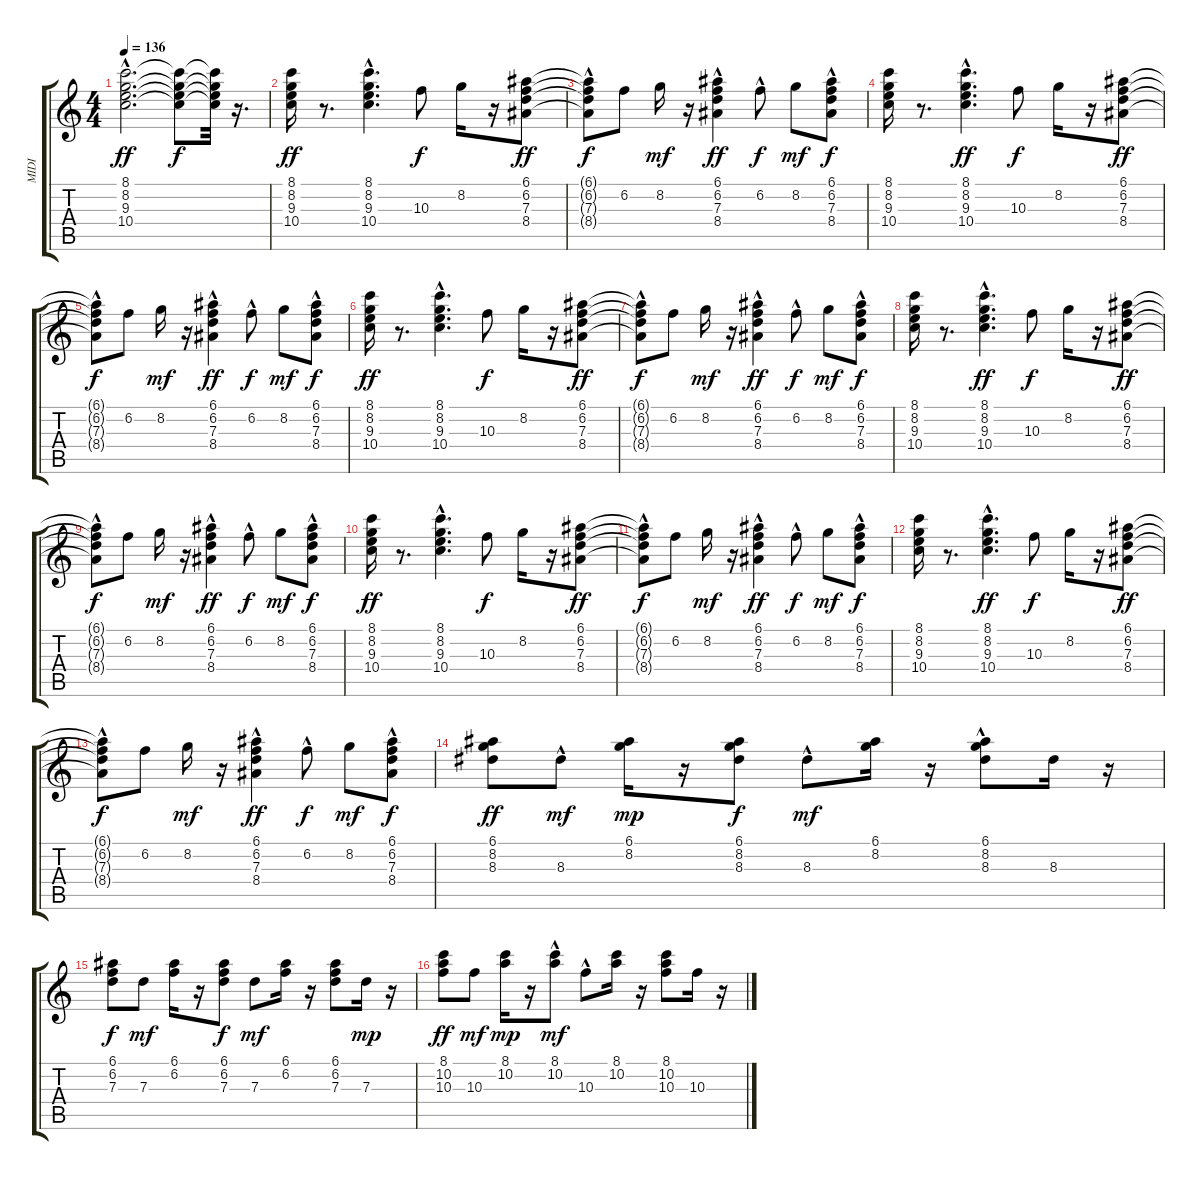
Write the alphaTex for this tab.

\track ("MIDI" "MIDI") {instrument acousticguitarsteel}
\staff {score tabs}
\tuning (E4 B3 G3 D3 A2 E2) {hide}
\ts (4 4)
\tempo 136
\clef g2
\ks c
(8.1{hac} 8.2{hac} 9.3{hac} 10.4{hac}).2{d dy ff} (8.1{t} 8.2{t} 9.3{t} 10.4{t}).8{dy f} (8.1{t} 8.2{t} 9.3{t} 10.4{t}).32 r.16{d} |
(8.1 8.2 9.3 10.4).16{dy ff} r.8{d} (8.1{hac} 8.2 9.3{hac} 10.4).4{d} 10.3.8{dy f} 8.2.16 r.16 (6.1 6.2 7.3 8.4).8{dy ff} |
(6.1{hac t} 6.2{t} 7.3{t} 8.4{t}).8{dy f} 6.2.8 8.2.16{dy mf} r.16 (6.1 6.2 7.3{hac} 8.4{hac}).4{dy ff} 6.2{hac}.8{dy f} 8.2.8{dy mf} (6.1 6.2{hac} 7.3 8.4).8{dy f} |
(8.1 8.2 9.3 10.4).16 r.8{d} (8.1{hac} 8.2 9.3{hac} 10.4{hac}).4{d dy ff} 10.3.8{dy f} 8.2.16 r.16 (6.1 6.2 7.3 8.4).8{dy ff} |
(6.1{hac t} 6.2{t} 7.3{t} 8.4{t}).8{dy f} 6.2.8 8.2.16{dy mf} r.16 (6.1 6.2 7.3{hac} 8.4{hac}).4{dy ff} 6.2{hac}.8{dy f} 8.2.8{dy mf} (6.1 6.2{hac} 7.3 8.4).8{dy f} |
(8.1 8.2 9.3 10.4).16{dy ff} r.8{d} (8.1{hac} 8.2 9.3{hac} 10.4).4{d} 10.3.8{dy f} 8.2.16 r.16 (6.1 6.2 7.3 8.4).8{dy ff} |
(6.1{hac t} 6.2{t} 7.3{t} 8.4{t}).8{dy f} 6.2.8 8.2.16{dy mf} r.16 (6.1 6.2 7.3{hac} 8.4{hac}).4{dy ff} 6.2{hac}.8{dy f} 8.2.8{dy mf} (6.1 6.2{hac} 7.3 8.4).8{dy f} |
(8.1 8.2 9.3 10.4).16 r.8{d} (8.1{hac} 8.2 9.3{hac} 10.4{hac}).4{d dy ff} 10.3.8{dy f} 8.2.16 r.16 (6.1 6.2 7.3 8.4).8{dy ff} |
(6.1{hac t} 6.2{t} 7.3{t} 8.4{t}).8{dy f} 6.2.8 8.2.16{dy mf} r.16 (6.1 6.2 7.3{hac} 8.4{hac}).4{dy ff} 6.2{hac}.8{dy f} 8.2.8{dy mf} (6.1 6.2{hac} 7.3 8.4).8{dy f} |
(8.1 8.2 9.3 10.4).16{dy ff} r.8{d} (8.1{hac} 8.2 9.3{hac} 10.4).4{d} 10.3.8{dy f} 8.2.16 r.16 (6.1 6.2 7.3 8.4).8{dy ff} |
(6.1{hac t} 6.2{t} 7.3{t} 8.4{t}).8{dy f} 6.2.8 8.2.16{dy mf} r.16 (6.1 6.2 7.3{hac} 8.4{hac}).4{dy ff} 6.2{hac}.8{dy f} 8.2.8{dy mf} (6.1 6.2{hac} 7.3 8.4).8{dy f} |
(8.1 8.2 9.3 10.4).16 r.8{d} (8.1{hac} 8.2 9.3{hac} 10.4{hac}).4{d dy ff} 10.3.8{dy f} 8.2.16 r.16 (6.1 6.2 7.3 8.4).8{dy ff} |
(6.1{hac t} 6.2{t} 7.3{t} 8.4{t}).8{dy f} 6.2.8 8.2.16{dy mf} r.16 (6.1 6.2 7.3{hac} 8.4{hac}).4{dy ff} 6.2{hac}.8{dy f} 8.2.8{dy mf} (6.1 6.2{hac} 7.3 8.4).8{dy f} |
(6.1 8.2 8.3).8{dy ff} 8.3{hac}.8{dy mf} (6.1 8.2).16{dy mp} r.16 (6.1 8.2 8.3).8{dy f} 8.3{hac}.8{dy mf} (6.1 8.2).16 r.16 (6.1 8.2{hac} 8.3).8 8.3.16 r.16 |
(6.1 6.2 7.3).8{dy f} 7.3.8{dy mf} (6.1 6.2).16 r.16 (6.1 6.2 7.3).8{dy f} 7.3.8{dy mf} (6.1 6.2).16 r.16 (6.1 6.2 7.3).8 7.3.16{dy mp} r.16 |
(8.1 10.2 10.3).8{dy ff} 10.3.8{dy mf} (8.1 10.2).16{dy mp} r.16 (8.1{hac} 10.2).8{dy mf} 10.3{hac}.8 (8.1 10.2).16 r.16 (8.1 10.2 10.3).8 10.3.16 r.16
